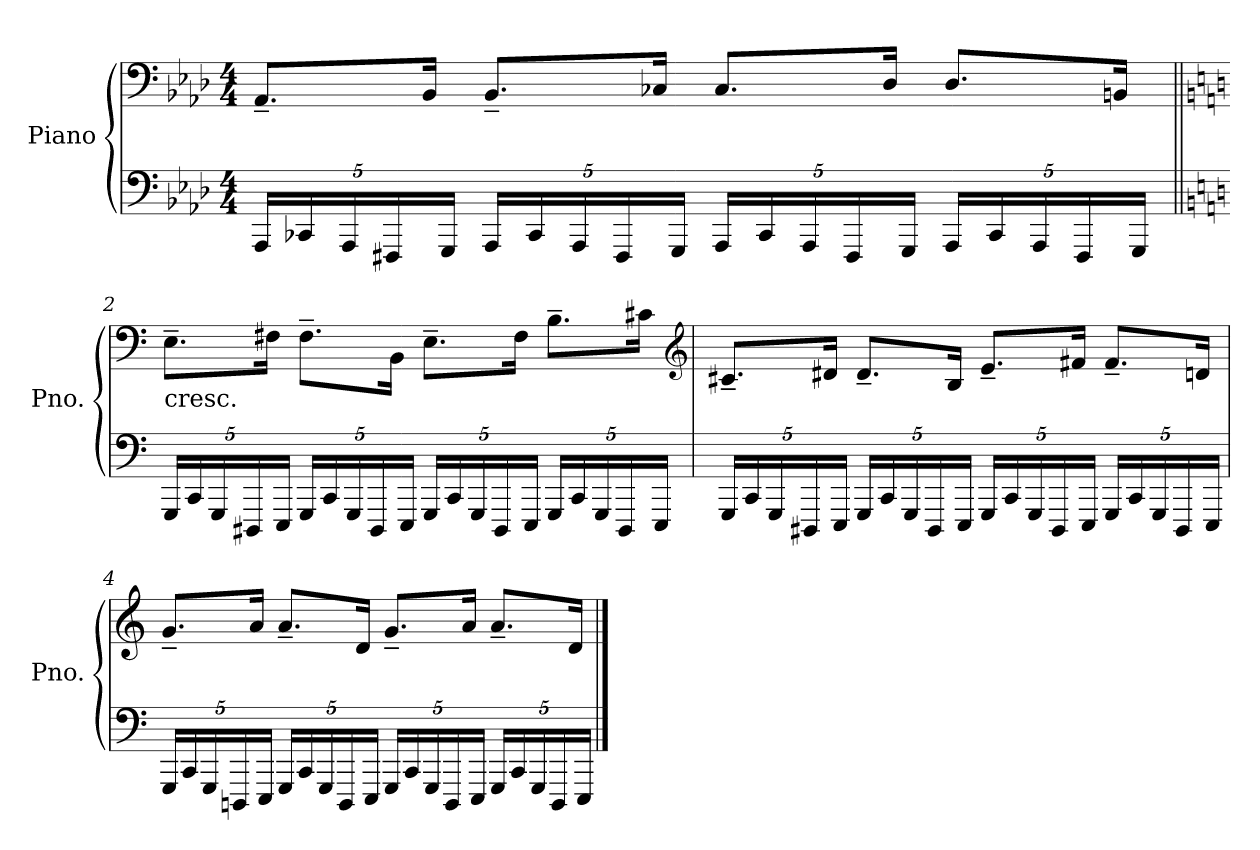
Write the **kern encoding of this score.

**kern	**kern
*part1	*part1
*staff2	*staff1
*I"Piano	*
*I'Pno.	*
*clefF4	*clefF4
*k[b-e-a-d-]	*k[b-e-a-d-]
*A-:	*A-:
*M4/4	*M4/4
=1	=1
20AAA-LL	8.AA-~L
20CC-X	.
20AAA-	.
20FFF#X	.
.	16BB-Jk
20GGGJJ	.
20AAA-LL	8.BB-~L
20CC-	.
20AAA-	.
20FFF#	.
.	16C-XJk
20GGGJJ	.
20AAA-LL	8.C-L
20CC-	.
20AAA-	.
20FFF#	.
.	16D-Jk
20GGGJJ	.
20AAA-LL	8.D-L
20CC-	.
20AAA-	.
20FFF#	.
.	16BBnJk
20GGGJJ	.
=2||	=2||
*k[]	*k[]
*C:	*C:
!	!LO:TX:c:t=cresc.
20GGGLL	8.E~L
20CC	.
20GGG	.
20DDD#X	.
.	16F#XJk
20EEEJJ	.
20GGGLL	8.F#~L
20CC	.
20GGG	.
20DDD#	.
.	16BBJk
20EEEJJ	.
20GGGLL	8.E~L
20CC	.
20GGG	.
20DDD#	.
.	16F#Jk
20EEEJJ	.
20GGGLL	8.B~L
20CC	.
20GGG	.
20DDD#	.
.	16c#XJk
20EEEJJ	.
*	*clefG2
=3	=3
20GGGLL	8.c#X~L
20CC	.
20GGG	.
20DDD#X	.
.	16d#XJk
20EEEJJ	.
20GGGLL	8.d#~L
20CC	.
20GGG	.
20DDD#	.
.	16BJk
20EEEJJ	.
20GGGLL	8.e~L
20CC	.
20GGG	.
20DDD#	.
.	16f#XJk
20EEEJJ	.
20GGGLL	8.f#~L
20CC	.
20GGG	.
20DDD#	.
.	16dnJk
20EEEJJ	.
=4	=4
20GGGLL	8.g~L
20CC	.
20GGG	.
20DDDn	.
.	16aJk
20EEEJJ	.
20GGGLL	8.a~L
20CC	.
20GGG	.
20DDD	.
.	16dJk
20EEEJJ	.
20GGGLL	8.g~L
20CC	.
20GGG	.
20DDD	.
.	16aJk
20EEEJJ	.
20GGGLL	8.a~L
20CC	.
20GGG	.
20DDD	.
.	16dJk
20EEEJJ	.
==	==
*-	*-
